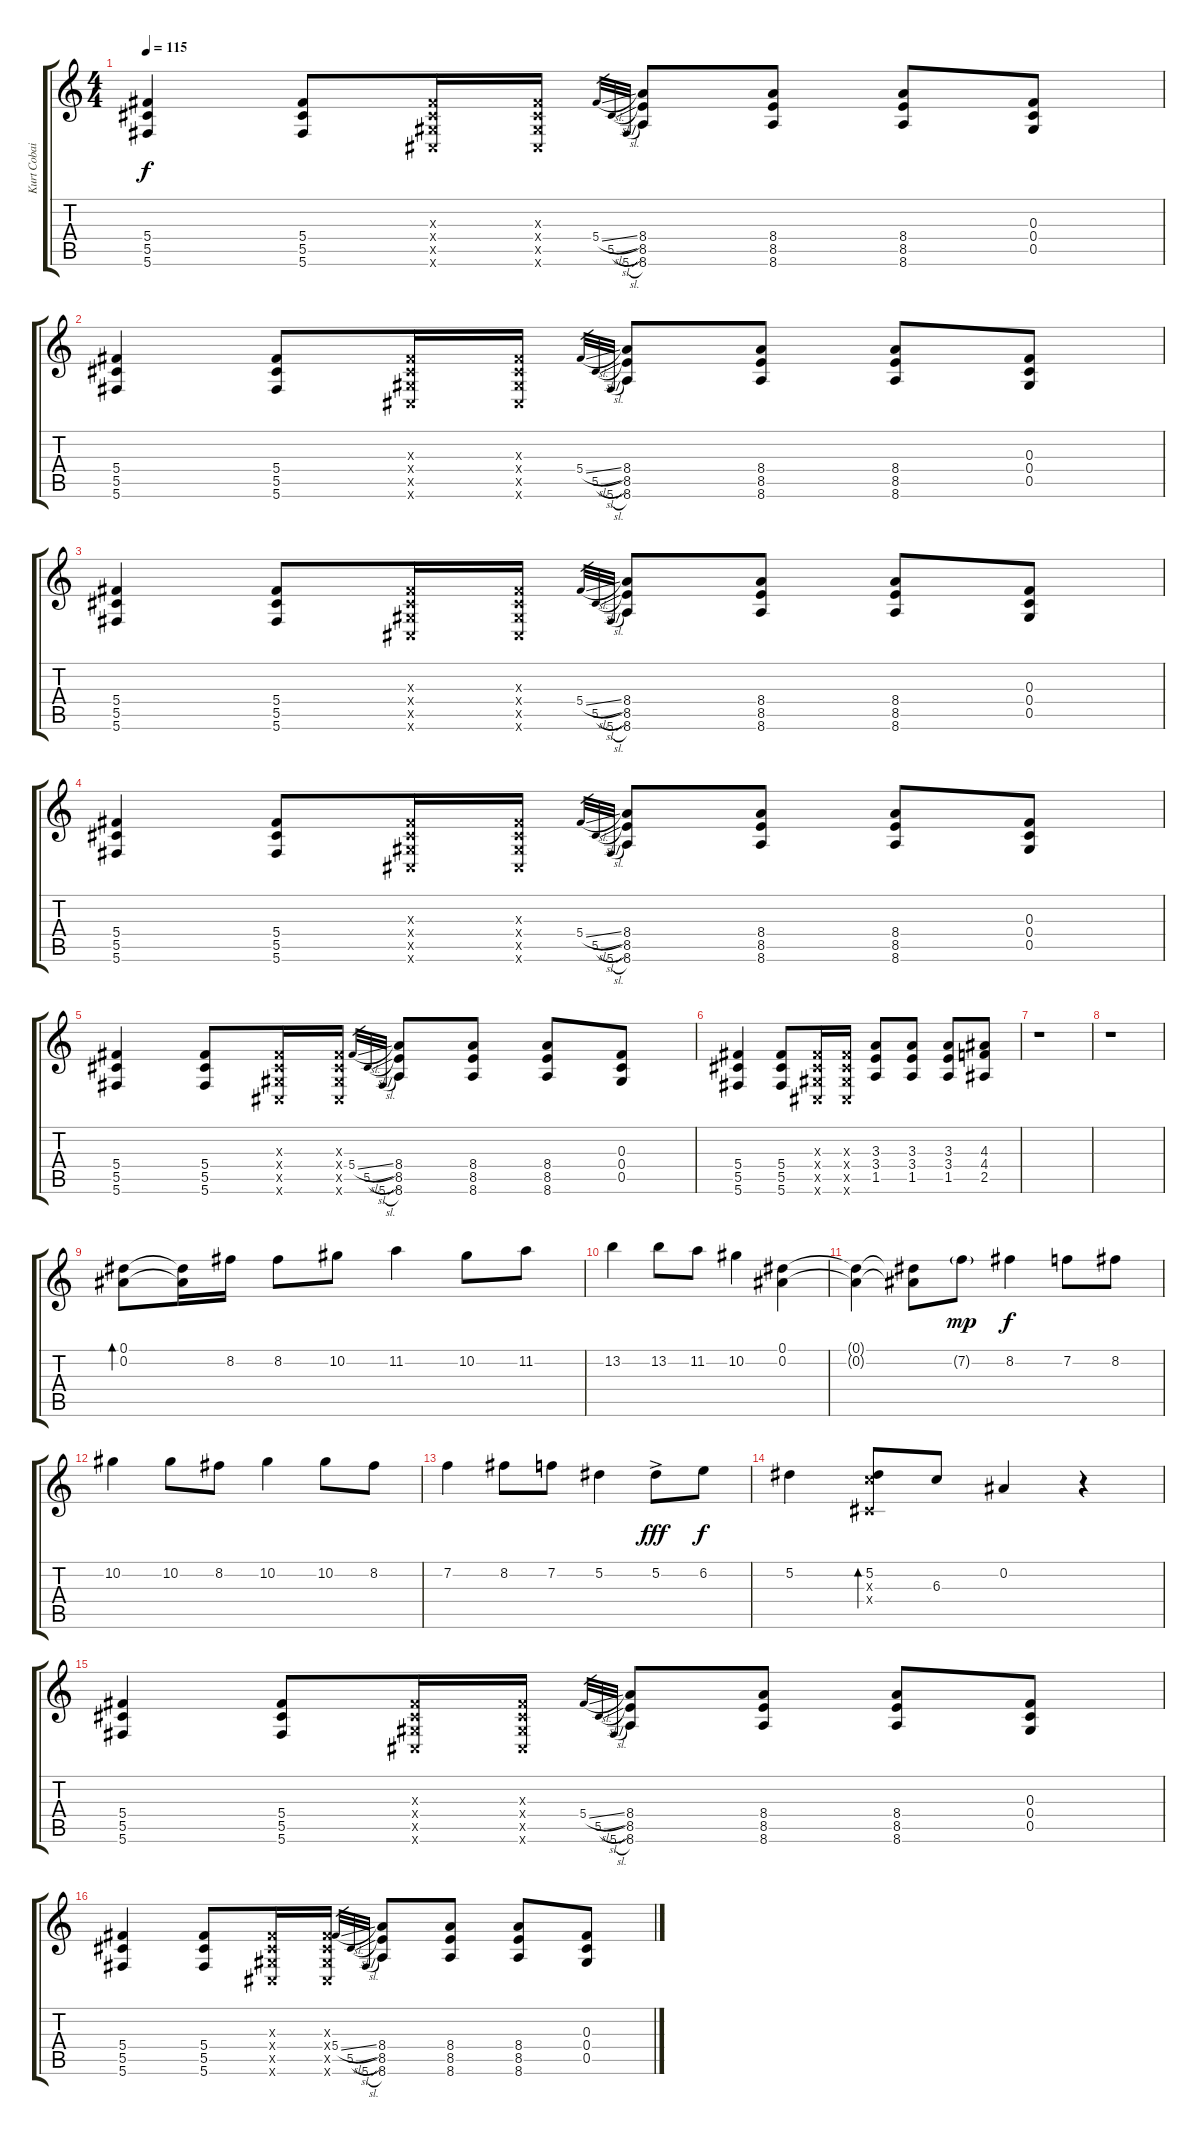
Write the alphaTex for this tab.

\track ("Kurt Cobain - Guitar I" "Kurt Cobai") {instrument distortionguitar}
\staff {score tabs}
\tuning (Eb4 Bb3 Gb3 Db3 Ab2 Db2) {hide}
\ts (4 4)
\tempo 115
\clef g2
\ks c
(5.4 5.5 5.6).4{dy f} (5.4 5.5 5.6).8 (0.3{x} 0.4{x} 0.5{x} 0.6{x}).16 (0.3{x} 0.4{x} 0.5{x} 0.6{x}).16 5.4{sl}.32{gr} 5.5{sl}.32{gr} 5.6{sl}.32{gr} (8.4 8.5 8.6).8 (8.4 8.5 8.6).8 (8.4 8.5 8.6).8 (0.3 0.4 0.5).8 |
(5.4 5.5 5.6).4 (5.4 5.5 5.6).8 (0.3{x} 0.4{x} 0.5{x} 0.6{x}).16 (0.3{x} 0.4{x} 0.5{x} 0.6{x}).16 5.4{sl}.32{gr} 5.5{sl}.32{gr} 5.6{sl}.32{gr} (8.4 8.5 8.6).8 (8.4 8.5 8.6).8 (8.4 8.5 8.6).8 (0.3 0.4 0.5).8 |
(5.4 5.5 5.6).4 (5.4 5.5 5.6).8 (0.3{x} 0.4{x} 0.5{x} 0.6{x}).16 (0.3{x} 0.4{x} 0.5{x} 0.6{x}).16 5.4{sl}.32{gr} 5.5{sl}.32{gr} 5.6{sl}.32{gr} (8.4 8.5 8.6).8 (8.4 8.5 8.6).8 (8.4 8.5 8.6).8 (0.3 0.4 0.5).8 |
(5.4 5.5 5.6).4 (5.4 5.5 5.6).8 (0.3{x} 0.4{x} 0.5{x} 0.6{x}).16 (0.3{x} 0.4{x} 0.5{x} 0.6{x}).16 5.4{sl}.32{gr} 5.5{sl}.32{gr} 5.6{sl}.32{gr} (8.4 8.5 8.6).8 (8.4 8.5 8.6).8 (8.4 8.5 8.6).8 (0.3 0.4 0.5).8 |
(5.4 5.5 5.6).4 (5.4 5.5 5.6).8 (0.3{x} 0.4{x} 0.5{x} 0.6{x}).16 (0.3{x} 0.4{x} 0.5{x} 0.6{x}).16 5.4{sl}.32{gr} 5.5{sl}.32{gr} 5.6{sl}.32{gr} (8.4 8.5 8.6).8 (8.4 8.5 8.6).8 (8.4 8.5 8.6).8 (0.3 0.4 0.5).8 |
(5.4 5.5 5.6).4 (5.4 5.5 5.6).8 (0.3{x} 0.4{x} 0.5{x} 0.6{x}).16 (0.3{x} 0.4{x} 0.5{x} 0.6{x}).16 (3.3 3.4 1.5).8 (3.3 3.4 1.5).8 (3.3 3.4 1.5).8 (4.3 4.4 2.5).8 |
r.1{volume 10 instrument electricguitarclean} |
r.1 |
(0.1 0.2).8{bd 120} (0.1{t} 0.2{t}).16 8.2.16 8.2.8 10.2.8 11.2.4 10.2.8 11.2.8 |
13.2.4 13.2.8 11.2.8 10.2.4 (0.1 0.2).4 |
(0.1{t} 0.2{t}).4 (0.1{t} 0.2{t}).8 7.2{g}.8{dy mp} 8.2.4{dy f} 7.2.8 8.2.8 |
10.2.4 10.2.8 8.2.8 10.2.4 10.2.8 8.2.8 |
7.2.4 8.2.8 7.2.8 5.2.4 5.2{ac}.8{dy fff} 6.2.8{dy f} |
5.2.4 (5.2 6.3{x} 0.4{x}).8{bd 120} 6.3.8 0.2.4 r.4{instrument distortionguitar} |
(5.4 5.5 5.6).4 (5.4 5.5 5.6).8 (0.3{x} 0.4{x} 0.5{x} 0.6{x}).16 (0.3{x} 0.4{x} 0.5{x} 0.6{x}).16 5.4{sl}.32{gr} 5.5{sl}.32{gr} 5.6{sl}.32{gr} (8.4 8.5 8.6).8 (8.4 8.5 8.6).8 (8.4 8.5 8.6).8 (0.3 0.4 0.5).8 |
(5.4 5.5 5.6).4 (5.4 5.5 5.6).8 (0.3{x} 0.4{x} 0.5{x} 0.6{x}).16 (0.3{x} 0.4{x} 0.5{x} 0.6{x}).16 5.4{sl}.32{gr} 5.5{sl}.32{gr} 5.6{sl}.32{gr} (8.4 8.5 8.6).8 (8.4 8.5 8.6).8 (8.4 8.5 8.6).8 (0.3 0.4 0.5).8
